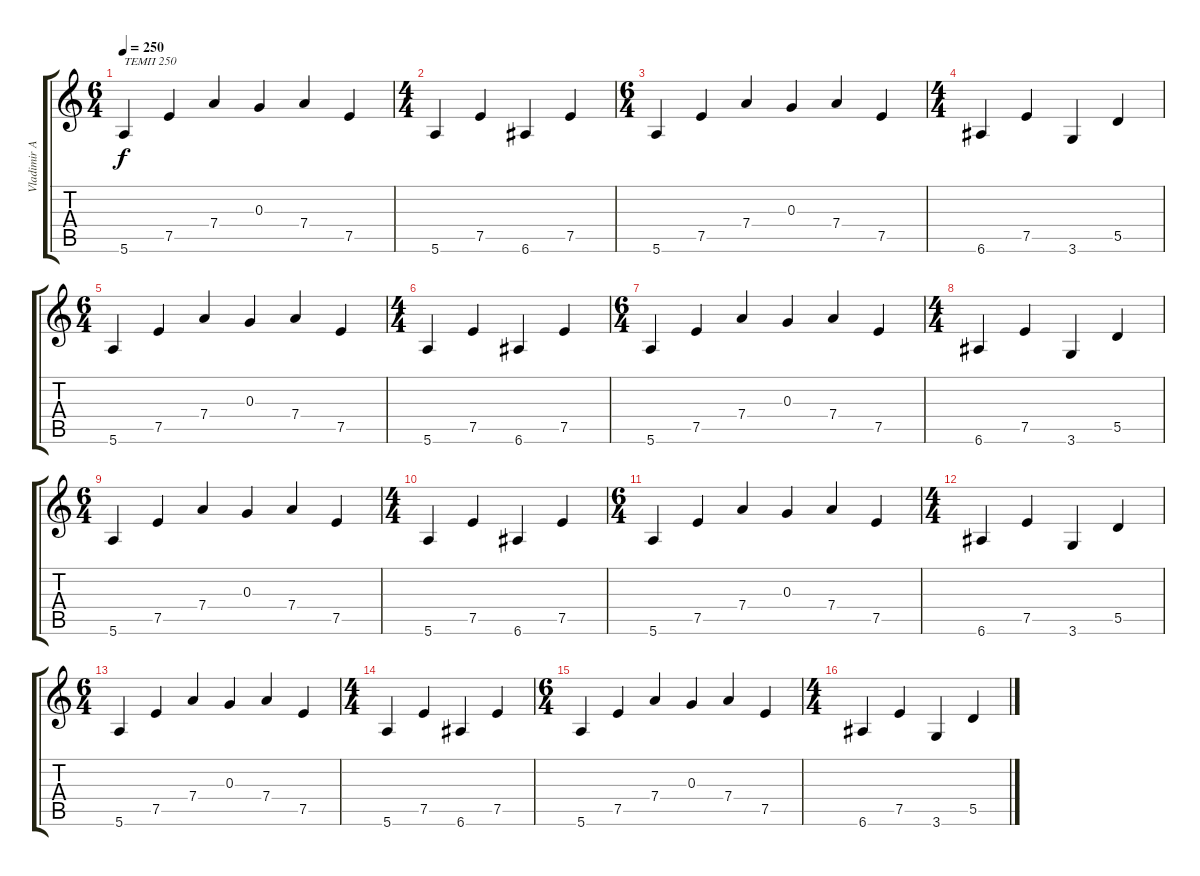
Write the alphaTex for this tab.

\track ("Vladimir Antipov acoustic guitar" "Vladimir A") {instrument acousticguitarsteel}
\staff {score tabs}
\tuning (E4 B3 G3 D3 A2 E2) {hide}
\ts (6 4)
\tempo 250
\clef g2
\ks c
5.6.4{txt "ТЕМП 250" dy f instrument acousticguitarsteel} 7.5.4 7.4.4 0.3.4 7.4.4 7.5.4 |
\ts (4 4)
5.6.4 7.5.4 6.6.4 7.5.4 |
\ts (6 4)
5.6.4 7.5.4 7.4.4 0.3.4 7.4.4 7.5.4 |
\ts (4 4)
6.6.4 7.5.4 3.6.4 5.5.4 |
\ts (6 4)
5.6.4 7.5.4 7.4.4 0.3.4 7.4.4 7.5.4 |
\ts (4 4)
5.6.4 7.5.4 6.6.4 7.5.4 |
\ts (6 4)
5.6.4 7.5.4 7.4.4 0.3.4 7.4.4 7.5.4 |
\ts (4 4)
6.6.4 7.5.4 3.6.4 5.5.4 |
\ts (6 4)
5.6.4 7.5.4 7.4.4 0.3.4 7.4.4 7.5.4 |
\ts (4 4)
5.6.4 7.5.4 6.6.4 7.5.4 |
\ts (6 4)
5.6.4 7.5.4 7.4.4 0.3.4 7.4.4 7.5.4 |
\ts (4 4)
6.6.4 7.5.4 3.6.4 5.5.4 |
\ts (6 4)
5.6.4 7.5.4 7.4.4 0.3.4 7.4.4 7.5.4 |
\ts (4 4)
5.6.4 7.5.4 6.6.4 7.5.4 |
\ts (6 4)
5.6.4 7.5.4 7.4.4 0.3.4 7.4.4 7.5.4 |
\ts (4 4)
6.6.4 7.5.4 3.6.4 5.5.4
